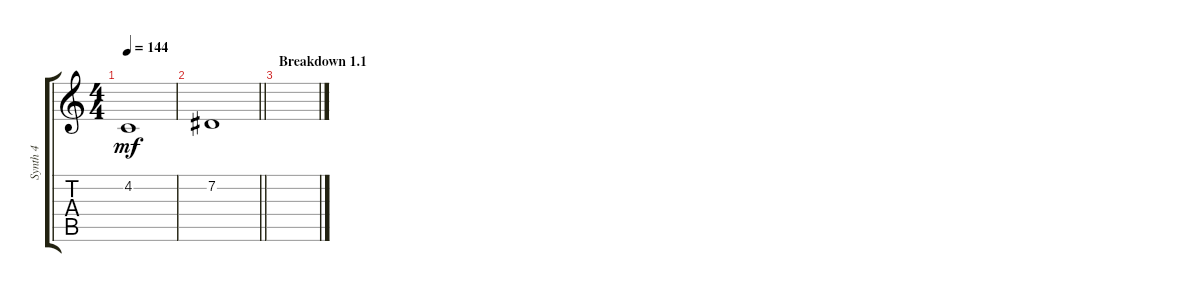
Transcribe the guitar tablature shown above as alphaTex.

\track ("Synth 4" "Synth 4") {instrument pad4choir}
\staff {score tabs}
\tuning (Db4 Ab3 E3 B2 Gb2 B1) {hide}
\ts (4 4)
\tempo 144
\clef g2
\ks c
4.2.1{dy mf} |
\barLineRight lightlight
7.2.1 |
\section ("" "Breakdown 1.1")
